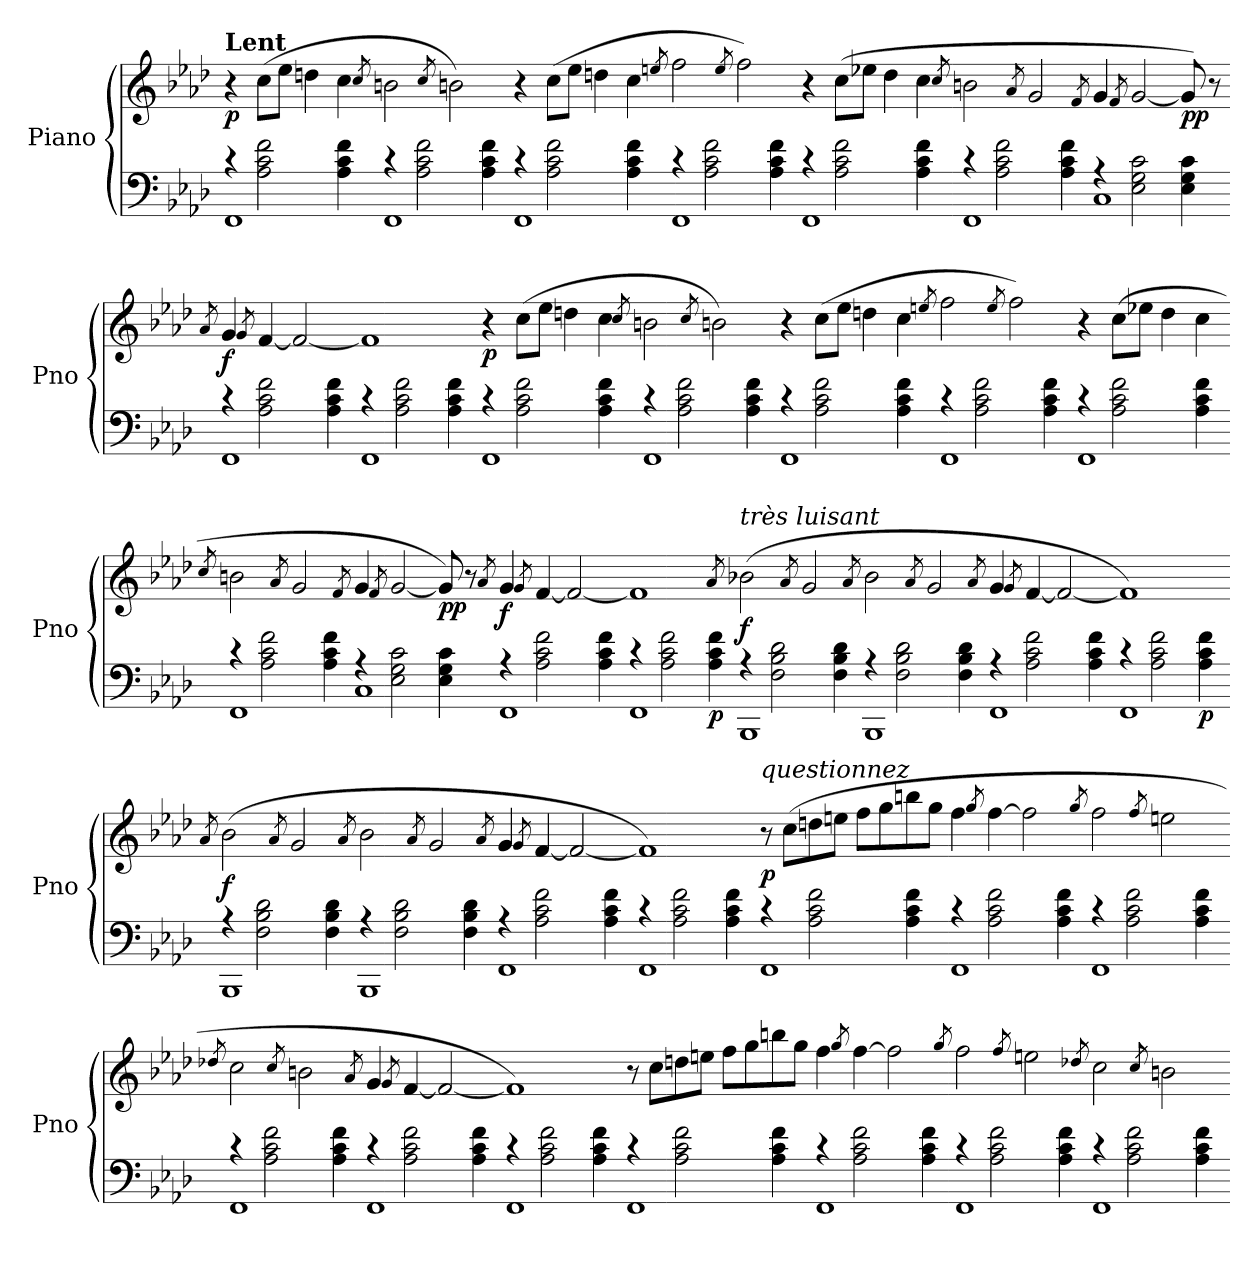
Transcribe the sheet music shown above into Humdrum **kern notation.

**kern	**kern	**dynam
*part1	*part1	*part1
*staff2	*staff1	*staff1/2
*I"Piano	*	*
*I'Pno	*	*
*clefF4	*clefG2	*
*k[b-e-a-d-]	*k[b-e-a-d-]	*
=	=	=
*^	*	*
!	!	!LO:TX:a:B:t=Lent	!
!	!	!	!LO:DY:b
4r	1FF	4r	p
2A-\ 2c\ 2f\	.	(>8cc\L	.
.	.	8ee-\J	.
.	.	4ddn\	.
4A-\ 4c\ 4f\	.	4cc\	.
.	.	8qcc/	.
4r	1FF	2bn\	.
2A-\ 2c\ 2f\	.	.	.
.	.	8qcc/	.
.	.	2bn\)	.
4A-\ 4c\ 4f\	.	.	.
4r	1FF	4r	.
2A-\ 2c\ 2f\	.	(>8cc\L	.
.	.	8ee-\J	.
.	.	4ddn\	.
4A-\ 4c\ 4f\	.	4cc\	.
.	.	8qeen/	.
4r	1FF	2ff\	.
2A-\ 2c\ 2f\	.	.	.
.	.	8qee/	.
.	.	2ff\)	.
4A-\ 4c\ 4f\	.	.	.
4r	1FF	4r	.
2A-\ 2c\ 2f\	.	(>8cc\L	.
.	.	8ee-X\J	.
.	.	4dd\	.
4A-\ 4c\ 4f\	.	4cc\	.
.	.	8qcc/	.
4r	1FF	2bn\	.
2A-\ 2c\ 2f\	.	.	.
.	.	8qa-/	.
.	.	2g/	.
4A-\ 4c\ 4f\	.	.	.
.	.	8qf/	.
4r	1C	4g/	.
.	.	8qf/	.
2E-\ 2G\ 2c\	.	[2g/	.
!	!	!	!LO:DY:b
4E-\ 4G\ 4c\	.	8g/])	pp
.	.	8r	.
=-	=-	=-	=-
.	.	8qa-/	.
!	!	!	!LO:DY:b
4r	1FF	4g/	f
.	.	8qg/	.
2A-\ 2c\ 2f\	.	[4f/	.
.	.	2f/_	.
4A-\ 4c\ 4f\	.	.	.
4r	1FF	1f]	.
2A-\ 2c\ 2f\	.	.	.
4A-\ 4c\ 4f\	.	.	.
!	!	!	!LO:DY:b
4r	1FF	4r	p
2A-\ 2c\ 2f\	.	(>8cc\L	.
.	.	8ee-\J	.
.	.	4ddn\	.
4A-\ 4c\ 4f\	.	4cc\	.
.	.	8qcc/	.
4r	1FF	2bn\	.
2A-\ 2c\ 2f\	.	.	.
.	.	8qcc/	.
.	.	2bn\)	.
4A-\ 4c\ 4f\	.	.	.
4r	1FF	4r	.
2A-\ 2c\ 2f\	.	(>8cc\L	.
.	.	8ee-\J	.
.	.	4ddn\	.
4A-\ 4c\ 4f\	.	4cc\	.
.	.	8qeen/	.
4r	1FF	2ff\	.
2A-\ 2c\ 2f\	.	.	.
.	.	8qee/	.
.	.	2ff\)	.
4A-\ 4c\ 4f\	.	.	.
4r	1FF	4r	.
2A-\ 2c\ 2f\	.	(>8cc\L	.
.	.	8ee-X\J	.
.	.	4dd\	.
4A-\ 4c\ 4f\	.	4cc\	.
=-	=-	=-	=-
.	.	8qcc/	.
4r	1FF	2bn\	.
2A-\ 2c\ 2f\	.	.	.
.	.	8qa-/	.
.	.	2g/	.
4A-\ 4c\ 4f\	.	.	.
.	.	8qf/	.
4r	1C	4g/	.
.	.	8qf/	.
2E-\ 2G\ 2c\	.	[2g/	.
!	!	!	!LO:DY:b
4E-\ 4G\ 4c\	.	8g/])	pp
.	.	8r	.
.	.	8qa-/	.
!	!	!	!LO:DY:b
4r	1FF	4g/	f
.	.	8qg/	.
2A-\ 2c\ 2f\	.	[4f/	.
.	.	2f/_	.
4A-\ 4c\ 4f\	.	.	.
4r	1FF	1f]	.
2A-\ 2c\ 2f\	.	.	.
!	!	!	!LO:DY:b=2
4A-\ 4c\ 4f\	.	.	p
.	.	8qa-/	.
!	!	!LO:TX:a:i:t=très luisant	!
!	!	!	!LO:DY:b
4r	1BBB-	(>2b-X\	f
2F\ 2B-\ 2d-\	.	.	.
.	.	8qa-/	.
.	.	2g/	.
4F\ 4B-\ 4d-\	.	.	.
.	.	8qa-/	.
4r	1BBB-	2b-\	.
2F\ 2B-\ 2d-\	.	.	.
.	.	8qa-/	.
.	.	2g/	.
4F\ 4B-\ 4d-\	.	.	.
.	.	8qa-/	.
4r	1FF	4g/	.
.	.	8qg/	.
2A-\ 2c\ 2f\	.	[4f/	.
.	.	2f/_	.
4A-\ 4c\ 4f\	.	.	.
4r	1FF	1f])	.
2A-\ 2c\ 2f\	.	.	.
!	!	!	!LO:DY:b=2
4A-\ 4c\ 4f\	.	.	p
=-	=-	=-	=-
.	.	8qa-/	.
!	!	!	!LO:DY:b
4r	1BBB-	(>2b-\	f
2F\ 2B-\ 2d-\	.	.	.
.	.	8qa-/	.
.	.	2g/	.
4F\ 4B-\ 4d-\	.	.	.
.	.	8qa-/	.
4r	1BBB-	2b-\	.
2F\ 2B-\ 2d-\	.	.	.
.	.	8qa-/	.
.	.	2g/	.
4F\ 4B-\ 4d-\	.	.	.
.	.	8qa-/	.
4r	1FF	4g/	.
.	.	8qg/	.
2A-\ 2c\ 2f\	.	[4f/	.
.	.	2f/_	.
4A-\ 4c\ 4f\	.	.	.
4r	1FF	1f])	.
2A-\ 2c\ 2f\	.	.	.
4A-\ 4c\ 4f\	.	.	.
!	!	!LO:TX:a:i:t=questionnez	!
!	!	!	!LO:DY:b
4r	1FF	8r	p
.	.	(>8cc\L	.
2A-\ 2c\ 2f\	.	8ddn\	.
.	.	8een\J	.
.	.	8ff\L	.
.	.	8gg\	.
4A-\ 4c\ 4f\	.	8bbn\	.
.	.	8gg\J	.
4r	1FF	4ff\	.
.	.	8qgg/	.
2A-\ 2c\ 2f\	.	[4ff\	.
.	.	2ff\]	.
4A-\ 4c\ 4f\	.	.	.
.	.	8qgg/	.
4r	1FF	2ff\	.
2A-\ 2c\ 2f\	.	.	.
.	.	8qff/	.
.	.	2een\	.
4A-\ 4c\ 4f\	.	.	.
=-	=-	=-	=-
.	.	8qdd-X/	.
4r	1FF	2cc\	.
2A-\ 2c\ 2f\	.	.	.
.	.	8qcc/	.
.	.	2bn\	.
4A-\ 4c\ 4f\	.	.	.
.	.	8qa-/	.
4r	1FF	4g/	.
.	.	8qg/	.
2A-\ 2c\ 2f\	.	[4f/	.
.	.	2f/_	.
4A-\ 4c\ 4f\	.	.	.
4r	1FF	1f])	.
2A-\ 2c\ 2f\	.	.	.
4A-\ 4c\ 4f\	.	.	.
4r	1FF	8r	.
.	.	8cc\L	.
2A-\ 2c\ 2f\	.	8ddn\	.
.	.	8een\J	.
.	.	8ff\L	.
.	.	8gg\	.
4A-\ 4c\ 4f\	.	8bbn\	.
.	.	8gg\J	.
4r	1FF	4ff\	.
.	.	8qgg/	.
2A-\ 2c\ 2f\	.	[4ff\	.
.	.	2ff\]	.
4A-\ 4c\ 4f\	.	.	.
.	.	8qgg/	.
4r	1FF	2ff\	.
2A-\ 2c\ 2f\	.	.	.
.	.	8qff/	.
.	.	2een\	.
4A-\ 4c\ 4f\	.	.	.
.	.	8qdd-X/	.
4r	1FF	2cc\	.
2A-\ 2c\ 2f\	.	.	.
.	.	8qcc/	.
.	.	2bn\	.
4A-\ 4c\ 4f\	.	.	.
*v	*v	*	*
=-	=-	=-
*-	*-	*-
